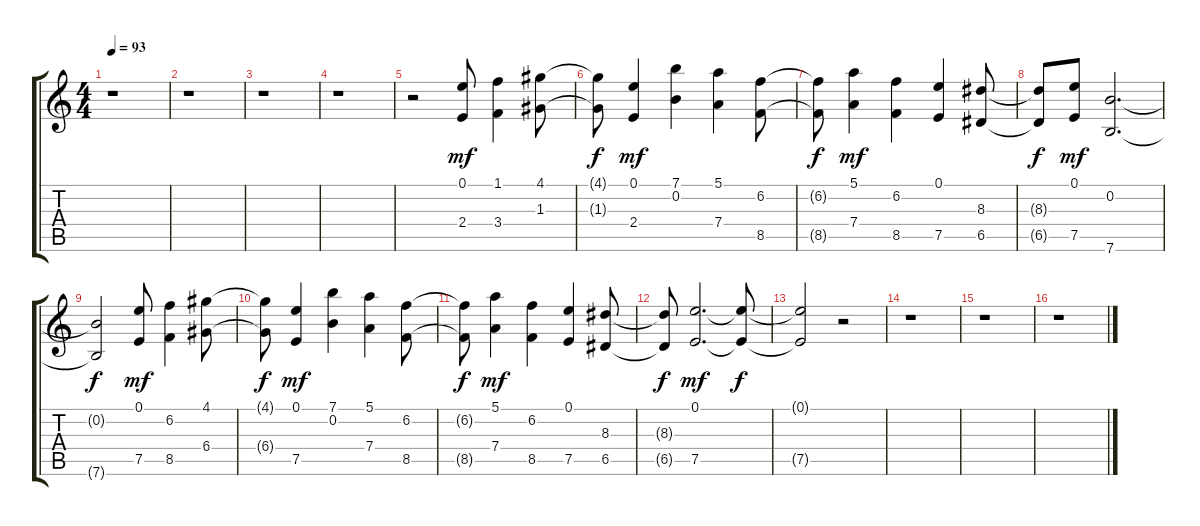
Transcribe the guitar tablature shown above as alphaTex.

\track "" {instrument distortionguitar}
\staff {score tabs}
\tuning (E4 B3 G3 D3 A2 E2) {hide}
\ts (4 4)
\tempo 93
\clef g2
\ks c
r.1{dy f} |
r.1 |
r.1 |
r.1 |
r.2 (0.1 2.4).8{dy mf} (1.1 3.4).4 (4.1 1.3).8 |
(4.1{t} 1.3{t}).8{dy f} (0.1 2.4).4{dy mf} (7.1 0.2).4 (5.1 7.4).4 (6.2 8.5).8 |
(6.2{t} 8.5{t}).8{dy f} (5.1 7.4).4{dy mf} (6.2 8.5).4 (0.1 7.5).4 (8.3 6.5).8 |
(8.3{t} 6.5{t}).8{dy f} (0.1 7.5).8{dy mf} (0.2 7.6).2{d} |
(0.2{t} 7.6{t}).2{dy f} (0.1 7.5).8{dy mf} (6.2 8.5).4 (4.1 6.4).8 |
(4.1{t} 6.4{t}).8{dy f} (0.1 7.5).4{dy mf} (7.1 0.2).4 (5.1 7.4).4 (6.2 8.5).8 |
(6.2{t} 8.5{t}).8{dy f} (5.1 7.4).4{dy mf} (6.2 8.5).4 (0.1 7.5).4 (8.3 6.5).8 |
(8.3{t} 6.5{t}).8{dy f} (0.1 7.5).2{d dy mf} (0.1{t} 7.5{t}).8{dy f} |
(0.1{t} 7.5{t}).2 r.2 |
r.1 |
r.1 |
r.1
